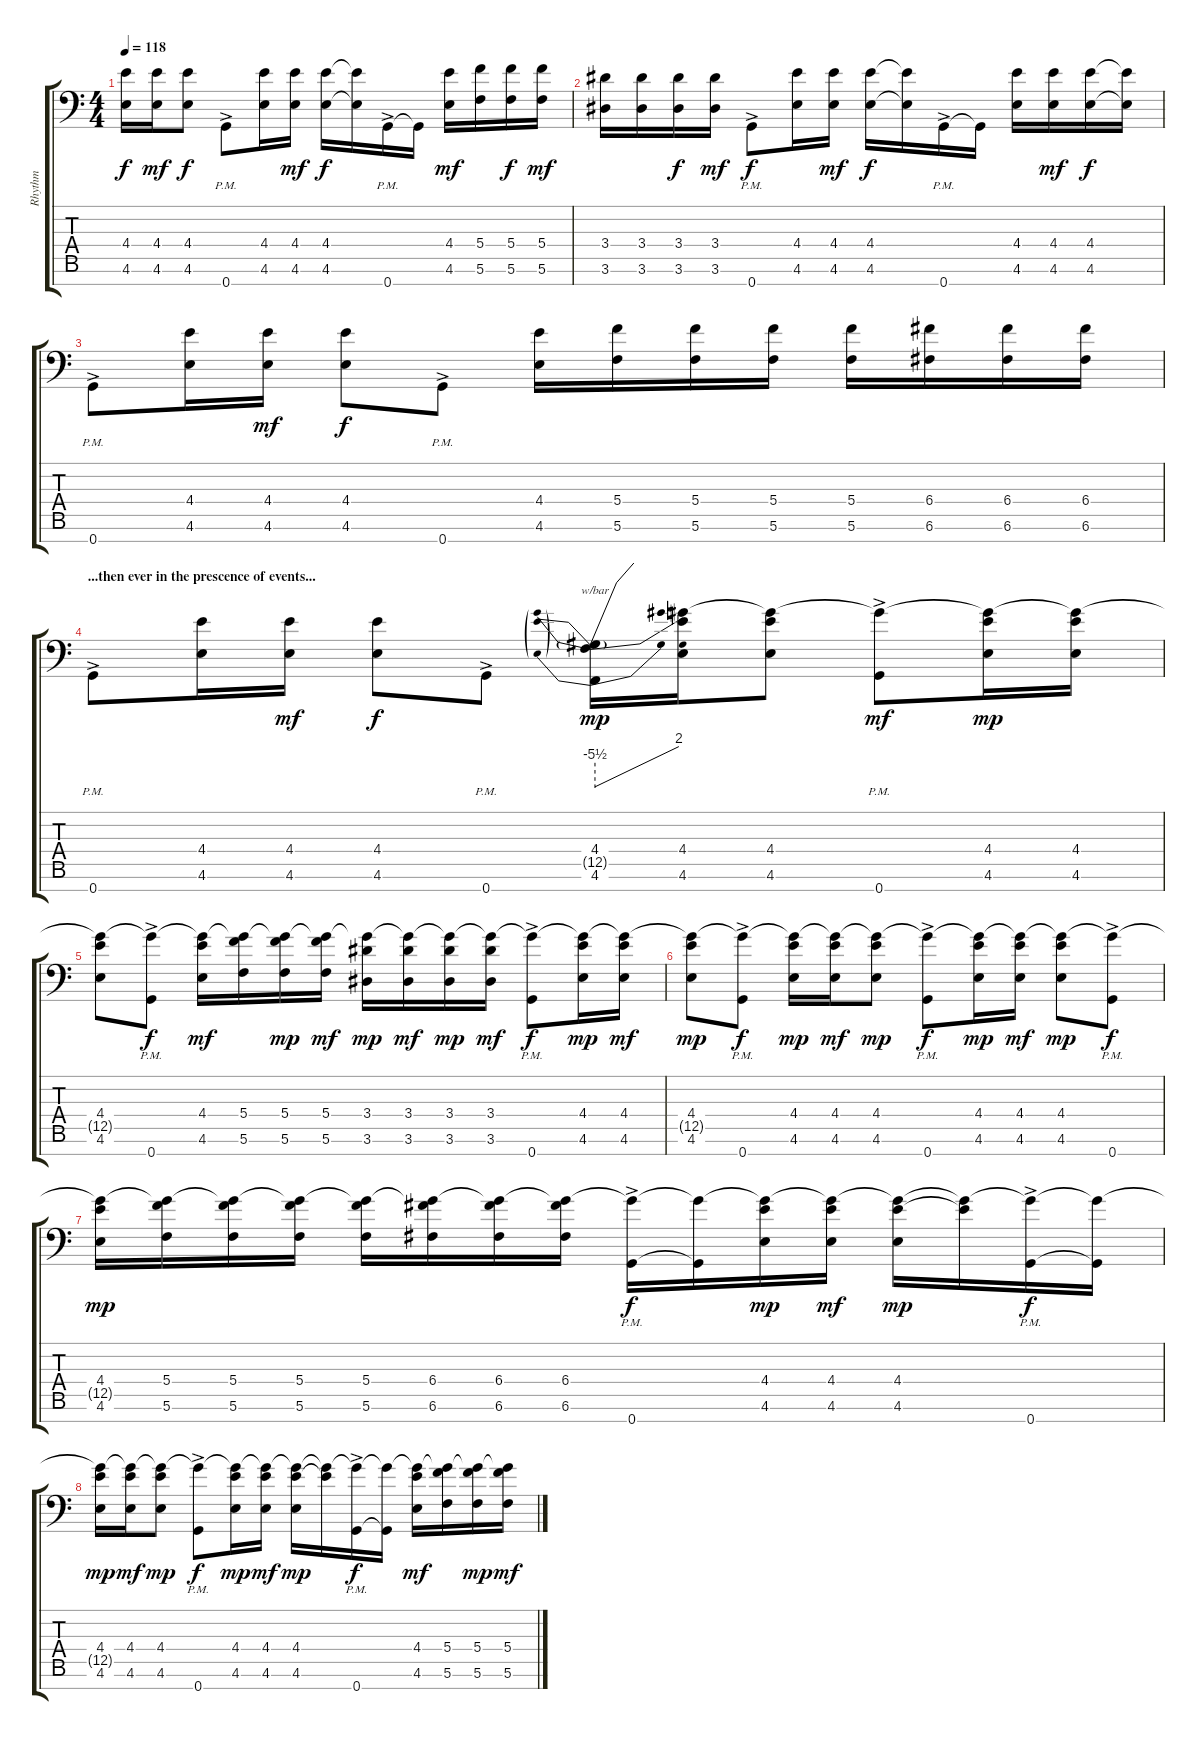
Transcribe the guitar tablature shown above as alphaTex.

\track ("Rhythm" "Rhythm") {instrument distortionguitar}
\staff {score tabs}
\tuning (E4 C4 G3 C3 G2 C2 G1) {hide}
\ts (4 4)
\tempo 118
\clef f4
\ks c
(4.4 4.6).16{dy f} (4.4 4.6).16{dy mf} (4.4 4.6).8{dy f} 0.7{ac pm}.8 (4.4 4.6).16 (4.4 4.6).16{dy mf} (4.4 4.6).16{dy f} (4.4{t} 4.6{t}).16 0.7{ac pm}.16 0.7{t}.16 (4.4 4.6).16{dy mf} (5.4 5.6).16 (5.4 5.6).16{dy f} (5.4 5.6).16{dy mf} |
(3.4 3.6).16 (3.4 3.6).16 (3.4 3.6).16{dy f} (3.4 3.6).16{dy mf} 0.7{ac pm}.8{dy f} (4.4 4.6).16 (4.4 4.6).16{dy mf} (4.4 4.6).16{dy f} (4.4{t} 4.6{t}).16 0.7{ac pm}.16 0.7{t}.16 (4.4 4.6).16 (4.4 4.6).16{dy mf} (4.4 4.6).16{dy f} (4.4{t} 4.6{t}).16 |
0.7{ac pm}.8 (4.4 4.6).16 (4.4 4.6).16{dy mf} (4.4 4.6).8{dy f} 0.7{ac pm}.8 (4.4 4.6).16 (5.4 5.6).16 (5.4 5.6).16 (5.4 5.6).16 (5.4 5.6).16 (6.4 6.6).16 (6.4 6.6).16 (6.4 6.6).16 |
\section ("" "...then ever in the prescence of events...")
0.7{ac pm}.8 (4.4 4.6).16 (4.4 4.6).16{dy mf} (4.4 4.6).8{dy f} 0.7{ac pm}.8 (4.4 12.5{g} 4.6).16{tbe (predivedive default 0 -22 60 8) dy mp} (4.4 12.5{t} 4.6).16 (4.4 12.5{t} 4.6).8 (12.5{t} 0.7{ac pm}).8{dy mf} (4.4 12.5{t} 4.6).16{dy mp} (4.4 12.5{t} 4.6).16 |
(4.4 12.5{t} 4.6).8 (12.5{t} 0.7{ac pm}).8{dy f} (4.4 12.5{t} 4.6).16{dy mf} (5.4 12.5{t} 5.6).16 (5.4 12.5{t} 5.6).16{dy mp} (5.4 12.5{t} 5.6).16{dy mf} (3.4 12.5{t} 3.6).16{dy mp} (3.4 12.5{t} 3.6).16{dy mf} (3.4 12.5{t} 3.6).16{dy mp} (3.4 12.5{t} 3.6).16{dy mf} (12.5{t} 0.7{ac pm}).8{dy f} (4.4 12.5{t} 4.6).16{dy mp} (4.4 12.5{t} 4.6).16{dy mf} |
(4.4 12.5{t} 4.6).8{dy mp} (12.5{t} 0.7{ac pm}).8{dy f} (4.4 12.5{t} 4.6).16{dy mp} (4.4 12.5{t} 4.6).16{dy mf} (4.4 12.5{t} 4.6).8{dy mp} (12.5{t} 0.7{ac pm}).8{dy f} (4.4 12.5{t} 4.6).16{dy mp} (4.4 12.5{t} 4.6).16{dy mf} (4.4 12.5{t} 4.6).8{dy mp} (12.5{t} 0.7{ac pm}).8{dy f} |
(4.4 12.5{t} 4.6).16{dy mp} (5.4 12.5{t} 5.6).16 (5.4 12.5{t} 5.6).16 (5.4 12.5{t} 5.6).16 (5.4 12.5{t} 5.6).16 (6.4 12.5{t} 6.6).16 (6.4 12.5{t} 6.6).16 (6.4 12.5{t} 6.6).16 (12.5{t} 0.7{ac pm}).16{dy f} (12.5{t} 0.7{t}).16 (4.4 12.5{t} 4.6).16{dy mp} (4.4 12.5{t} 4.6).16{dy mf} (4.4 12.5{t} 4.6).16{dy mp} (4.4{t} 12.5{t}).16 (12.5{t} 0.7{ac pm}).16{dy f} (12.5{t} 0.7{t}).16 |
(4.4 12.5{t} 4.6).16{dy mp} (4.4 12.5{t} 4.6).16{dy mf} (4.4 12.5{t} 4.6).8{dy mp} (12.5{t} 0.7{ac pm}).8{dy f} (4.4 12.5{t} 4.6).16{dy mp} (4.4 12.5{t} 4.6).16{dy mf} (4.4 12.5{t} 4.6).16{dy mp} (4.4{t} 12.5{t}).16 (12.5{t} 0.7{ac pm}).16{dy f} (12.5{t} 0.7{t}).16 (4.4 12.5{t} 4.6).16{dy mf} (5.4 12.5{t} 5.6).16 (5.4 12.5{t} 5.6).16{dy mp} (5.4 12.5{t} 5.6).16{dy mf}
